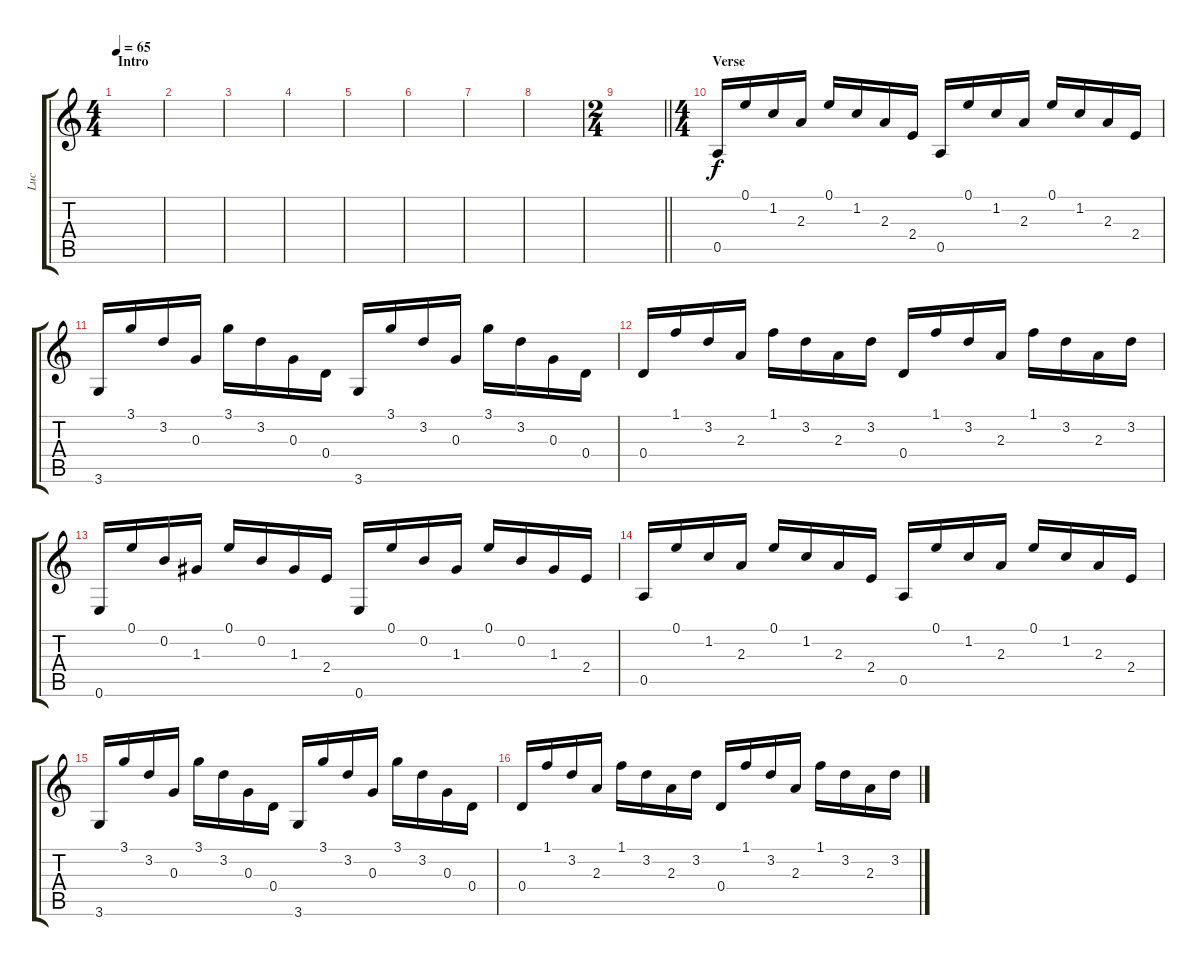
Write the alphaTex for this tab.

\track ("Luc" "Luc") {instrument distortionguitar}
\staff {score tabs}
\tuning (E4 B3 G3 D3 A2 E2) {hide}
\ts (4 4)
\section ("" "Intro")
\tempo 65
\clef g2
\ks aminor
|
|
|
|
|
|
|
|
\ts (2 4)
\barLineRight lightlight
|
\ts (4 4)
\section ("" "Verse")
\ks c
0.5.16{instrument acousticguitarsteel} 0.1.16 1.2.16 2.3.16 0.1.16 1.2.16 2.3.16 2.4.16 0.5.16 0.1.16 1.2.16 2.3.16 0.1.16 1.2.16 2.3.16 2.4.16 |
3.6.16 3.1.16 3.2.16 0.3.16 3.1.16 3.2.16 0.3.16 0.4.16 3.6.16 3.1.16 3.2.16 0.3.16 3.1.16 3.2.16 0.3.16 0.4.16 |
0.4.16 1.1.16 3.2.16 2.3.16 1.1.16 3.2.16 2.3.16 3.2.16 0.4.16 1.1.16 3.2.16 2.3.16 1.1.16 3.2.16 2.3.16 3.2.16 |
0.6.16 0.1.16 0.2.16 1.3.16 0.1.16 0.2.16 1.3.16 2.4.16 0.6.16 0.1.16 0.2.16 1.3.16 0.1.16 0.2.16 1.3.16 2.4.16 |
0.5.16 0.1.16 1.2.16 2.3.16 0.1.16 1.2.16 2.3.16 2.4.16 0.5.16 0.1.16 1.2.16 2.3.16 0.1.16 1.2.16 2.3.16 2.4.16 |
3.6.16 3.1.16 3.2.16 0.3.16 3.1.16 3.2.16 0.3.16 0.4.16 3.6.16 3.1.16 3.2.16 0.3.16 3.1.16 3.2.16 0.3.16 0.4.16 |
0.4.16 1.1.16 3.2.16 2.3.16 1.1.16 3.2.16 2.3.16 3.2.16 0.4.16 1.1.16 3.2.16 2.3.16 1.1.16 3.2.16 2.3.16 3.2.16
